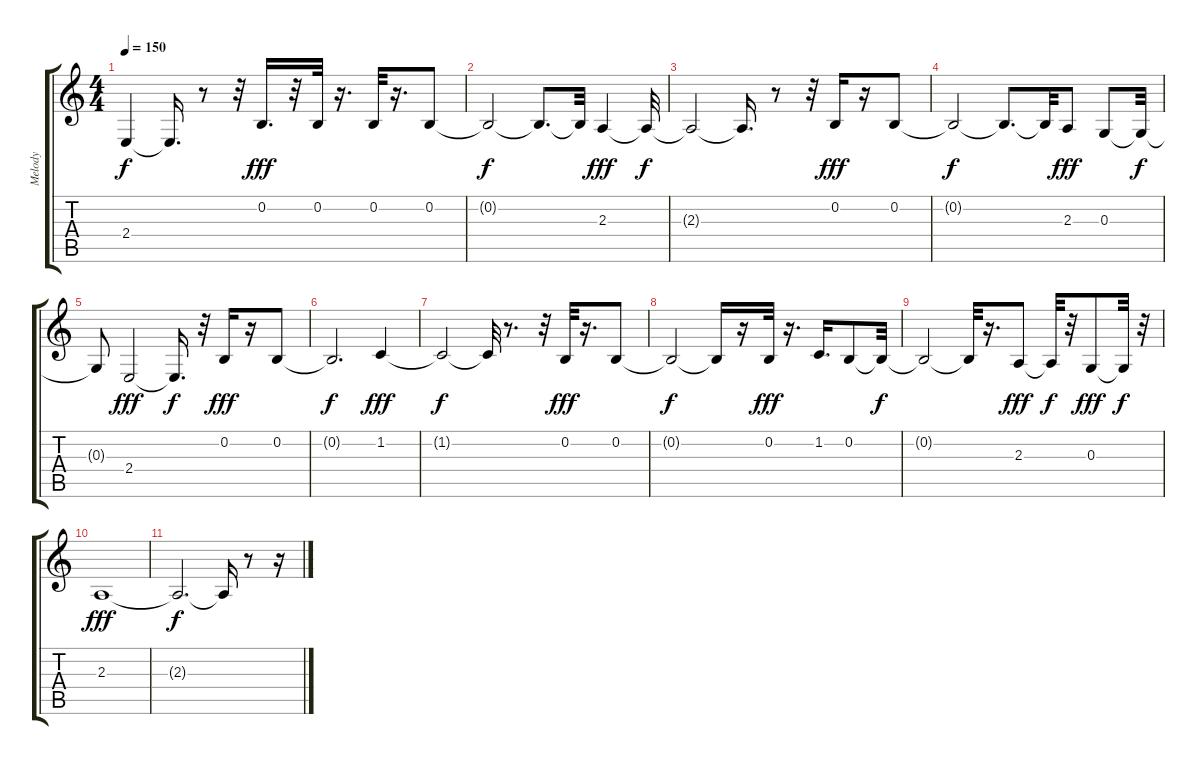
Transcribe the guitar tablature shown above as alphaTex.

\track ("Melody" "Melody") {instrument oboe}
\staff {score tabs}
\tuning (E4 B3 G3 D3 A2 E2) {hide}
\ts (4 4)
\tempo 150
\clef g2
\ks c
2.4{t}.4{dy f} 2.4{t}.16{d} r.8 r.32 0.2.16{d dy fff} r.32 0.2.32 r.16{d} 0.2.32 r.16{d} 0.2.8 |
0.2{t}.2{dy f} 0.2{t}.8{d} 0.2{t}.32 2.3.4{dy fff} 2.3{t}.32{dy f} |
2.3{t}.2 2.3{t}.16{d} r.8 r.32 0.2.16{dy fff} r.16 0.2.8 |
0.2{t}.2{dy f} 0.2{t}.8{d} 0.2{t}.32 2.3.8{dy fff} 0.3.8 0.3{t}.32{dy f} |
0.3{t}.8 2.4.2{dy fff} 2.4{t}.16{d dy f} r.32 0.2.16{dy fff} r.16 0.2.8 |
0.2{t}.2{d dy f} 1.2.4{dy fff} |
1.2{t}.2{dy f} 1.2{t}.32 r.8{d} r.32 0.2.32{dy fff} r.16{d} 0.2.8 |
0.2{t}.2{dy f} 0.2{t}.16 r.16 0.2.32{dy fff} r.16{d} 1.2.16{d} 0.2.8 0.2{t}.32{dy f} |
0.2{t}.2 0.2{t}.32 r.16{d} 2.3.8{dy fff} 2.3{t}.32{dy f} r.32 0.3.8{dy fff} 0.3{t}.32{dy f} r.32 |
2.3.1{dy fff} |
2.3{t}.2{d dy f} 2.3{t}.16 r.8 r.16
